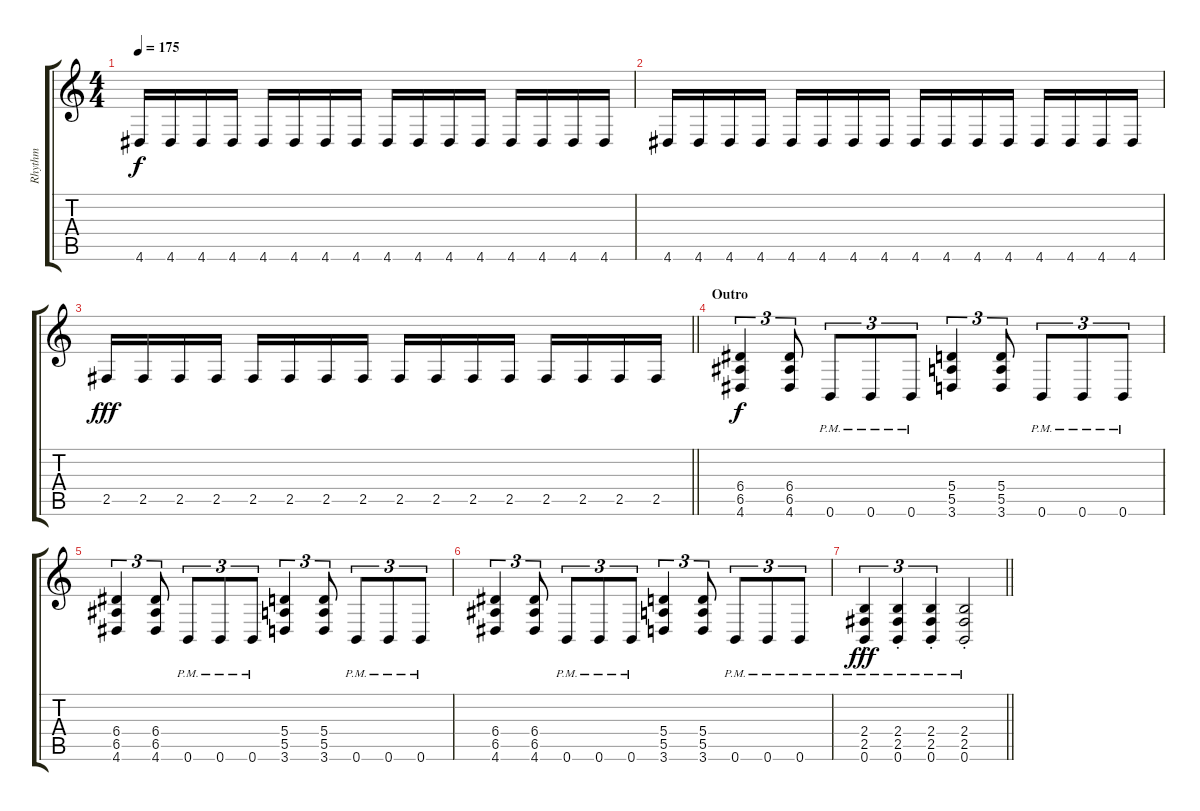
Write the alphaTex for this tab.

\track ("Rhythm" "Rhythm") {instrument distortionguitar}
\staff {score tabs}
\tuning (B3 Gb3 D3 A2 E2 B1) {hide}
\ts (4 4)
\tempo 175
\clef g2
\ks c
4.6.16{dy f} 4.6.16 4.6.16 4.6.16 4.6.16 4.6.16 4.6.16 4.6.16 4.6.16 4.6.16 4.6.16 4.6.16 4.6.16 4.6.16 4.6.16 4.6.16 |
4.6.16 4.6.16 4.6.16 4.6.16 4.6.16 4.6.16 4.6.16 4.6.16 4.6.16 4.6.16 4.6.16 4.6.16 4.6.16 4.6.16 4.6.16 4.6.16 |
\barLineRight lightlight
2.5.16{dy fff} 2.5.16 2.5.16 2.5.16 2.5.16 2.5.16 2.5.16 2.5.16 2.5.16 2.5.16 2.5.16 2.5.16 2.5.16 2.5.16 2.5.16 2.5.16 |
\section ("" "Outro")
(6.4 6.5 4.6).4{tu (3 2) dy f} (6.4 6.5 4.6).8{tu (3 2)} 0.6{pm}.8{tu (3 2)} 0.6{pm}.8{tu (3 2)} 0.6{pm}.8{tu (3 2)} (5.4 5.5 3.6).4{tu (3 2)} (5.4 5.5 3.6).8{tu (3 2)} 0.6{pm}.8{tu (3 2)} 0.6{pm}.8{tu (3 2)} 0.6{pm}.8{tu (3 2)} |
(6.4 6.5 4.6).4{tu (3 2)} (6.4 6.5 4.6).8{tu (3 2)} 0.6{pm}.8{tu (3 2)} 0.6{pm}.8{tu (3 2)} 0.6{pm}.8{tu (3 2)} (5.4 5.5 3.6).4{tu (3 2)} (5.4 5.5 3.6).8{tu (3 2)} 0.6{pm}.8{tu (3 2)} 0.6{pm}.8{tu (3 2)} 0.6{pm}.8{tu (3 2)} |
(6.4 6.5 4.6).4{tu (3 2)} (6.4 6.5 4.6).8{tu (3 2)} 0.6{pm}.8{tu (3 2)} 0.6{pm}.8{tu (3 2)} 0.6{pm}.8{tu (3 2)} (5.4 5.5 3.6).4{tu (3 2)} (5.4 5.5 3.6).8{tu (3 2)} 0.6{pm}.8{tu (3 2)} 0.6{pm}.8{tu (3 2)} 0.6{pm}.8{tu (3 2)} |
\barLineRight lightlight
(2.4{pm st} 2.5{pm st} 0.6{pm st}).4{tu (3 2) dy fff} (2.4{pm st} 2.5{pm st} 0.6{pm st}).4{tu (3 2)} (2.4{pm st} 2.5{pm st} 0.6{pm st}).4{tu (3 2)} (2.4{pm st} 2.5{pm st} 0.6{pm st}).2
